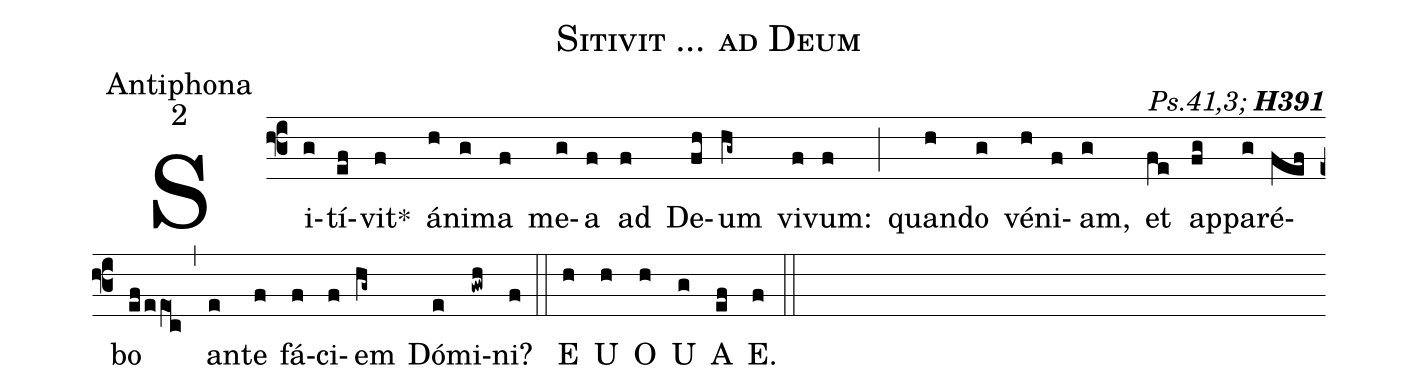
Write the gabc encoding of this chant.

name:Sitivit ... ad Deum;
office-part:Antiphona;
mode:2;
commentary:{\itshape\mdseries Ps.41,3;\/} {\bfseries H391};
%%
(f3) Si(g)tí(ef)vit<sp>*</sp>(f) á(h)ni(g)ma(f) me(g)a(f) ad(f) De(fh)um(hg~) vi(f)vum:(f) (;)
quan(h)do(g) vé(h)ni(f)am,(g) et(fe) ap(fg)pa(g)ré(fef)bo(ef/eeO1c) (,)
an(e)te(f) fá(f)ci(f)em(hg~) Dó(e)mi(gwh)ni?(f) (::)
<eu> E(h) U(h) O(h) U(g) A(ef) E.(f) </eu> (::)
